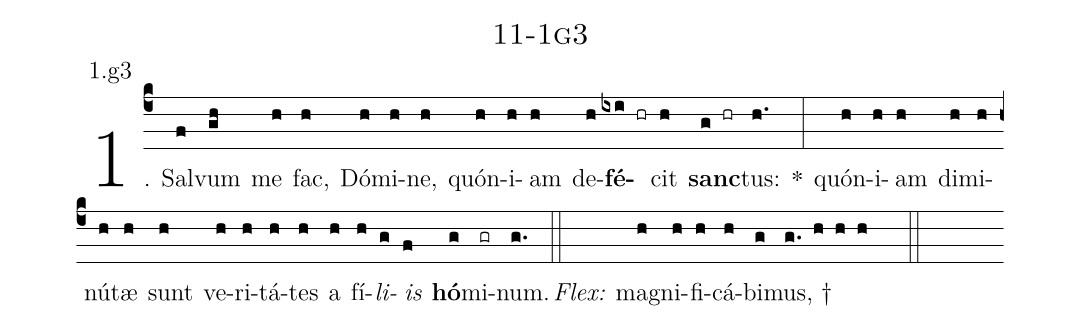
name: 11-1g3;
annotation: 1.g3;
%%
(c4)1. Sal(f)vum(gh) me(h) fac,(h) Dó(h)mi(h)ne,(h) quón(h)i(h)am(h) de(h)<b>fé</b>(ixi hr)cit(h) <b>sanc</b>(g hr)tus:(h.) *(:) quón(h)i(h)am(h) di(h)mi(h)nú(h)tæ(h) sunt(h) ve(h)ri(h)tá(h)tes(h) a(h) fí(h)<i>li</i>(g)<i>is</i>(f) <b>hó</b>(g)mi(gr)num.(g.) (::)
<i>Flex:</i>()  ma(h)gni(h)fi(h)cá(h)bi(g)mus, †(g. h h h  ::)
